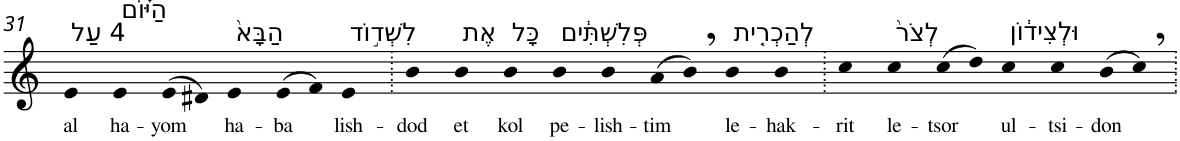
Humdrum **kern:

**kern	**text
*part1	*part1
*staff1	*staff1
*I"Piano	*
*I'Pno	*
!!LO:PB:g=z
*clefG2	*
*k[]	*
=31	=31
!LO:TX:a:t=4 עַל	!
!	!LO:LY:b
4e	al
!LO:TX:a:t=הַיּ֗וֹם	!
!	!LO:LY:b
4e	ha-
!	!LO:LY:b
(>8e	-yom
8d#X)	.
!LO:TX:a:t=הַבָּא֙	!
!	!LO:LY:b
4e	ha-
!	!LO:LY:b
(>8e	-ba
8f)	.
!LO:TX:a:t=לִשְׁד֣וֹד	!
!	!LO:LY:b
4e	lish-
=32.	=32.
!	!LO:LY:b
4b	-dod
!LO:TX:a:t=אֶת	!
!	!LO:LY:b
4b	et
!LO:TX:a:t=כָּל	!
!	!LO:LY:b
4b	kol
!LO:TX:a:t=פְּלִשְׁתִּ֔ים	!
!	!LO:LY:b
4b	pe-
!	!LO:LY:b
4b	-lish-
!	!LO:LY:b
(>8a	-tim
8b,)	.
!LO:TX:a:t=לְהַכְרִ֤ית	!
!	!LO:LY:b
4b	le-
!	!LO:LY:b
4b	-hak-
=33.	=33.
!	!LO:LY:b
4cc	-rit
!LO:TX:a:t=לְצֹר֙	!
!	!LO:LY:b
4cc	le-
!	!LO:LY:b
(>8cc	-tsor
8dd)	.
!LO:TX:a:t=וּלְצִיד֔וֹן	!
!	!LO:LY:b
4cc	ul-
!	!LO:LY:b
4cc	-tsi-
!	!LO:LY:b
(>8b	-don
8cc,)	.
=.	=.
*-	*-
